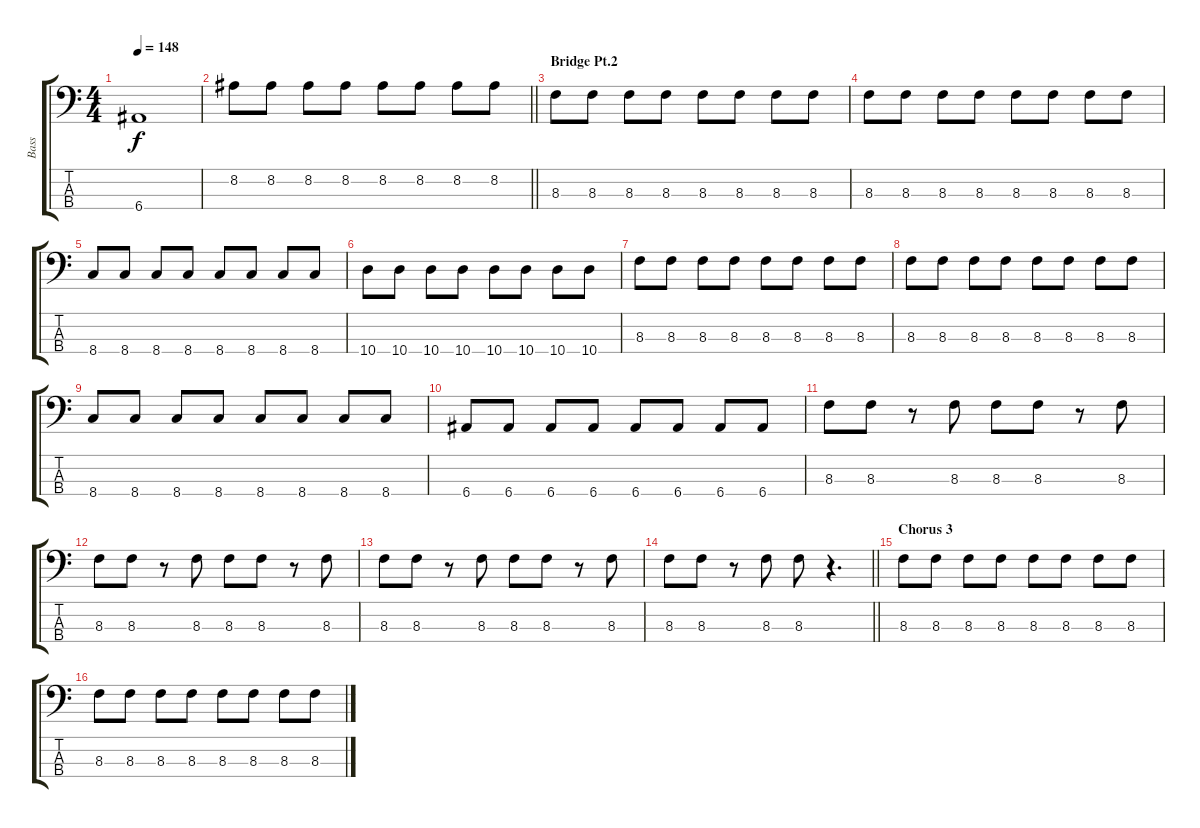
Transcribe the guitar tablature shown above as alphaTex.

\track ("Bass " "Bass ") {instrument electricbassfinger}
\staff {score tabs}
\tuning (G2 D2 A1 E1) {hide}
\ts (4 4)
\tempo 148
\clef f4
\ks c
6.4.1{dy f} |
\barLineRight lightlight
8.2.8 8.2.8 8.2.8 8.2.8 8.2.8 8.2.8 8.2.8 8.2.8 |
\section ("" "Bridge Pt.2")
8.3.8 8.3.8 8.3.8 8.3.8 8.3.8 8.3.8 8.3.8 8.3.8 |
8.3.8 8.3.8 8.3.8 8.3.8 8.3.8 8.3.8 8.3.8 8.3.8 |
8.4.8 8.4.8 8.4.8 8.4.8 8.4.8 8.4.8 8.4.8 8.4.8 |
10.4.8 10.4.8 10.4.8 10.4.8 10.4.8 10.4.8 10.4.8 10.4.8 |
8.3.8 8.3.8 8.3.8 8.3.8 8.3.8 8.3.8 8.3.8 8.3.8 |
8.3.8 8.3.8 8.3.8 8.3.8 8.3.8 8.3.8 8.3.8 8.3.8 |
8.4.8 8.4.8 8.4.8 8.4.8 8.4.8 8.4.8 8.4.8 8.4.8 |
6.4.8 6.4.8 6.4.8 6.4.8 6.4.8 6.4.8 6.4.8 6.4.8 |
8.3.8 8.3.8 r.8 8.3.8 8.3.8 8.3.8 r.8 8.3.8 |
8.3.8 8.3.8 r.8 8.3.8 8.3.8 8.3.8 r.8 8.3.8 |
8.3.8 8.3.8 r.8 8.3.8 8.3.8 8.3.8 r.8 8.3.8 |
\barLineRight lightlight
8.3.8 8.3.8 r.8 8.3.8 8.3.8 r.4{d} |
\section ("" "Chorus 3")
8.3.8 8.3.8 8.3.8 8.3.8 8.3.8 8.3.8 8.3.8 8.3.8 |
8.3.8 8.3.8 8.3.8 8.3.8 8.3.8 8.3.8 8.3.8 8.3.8
